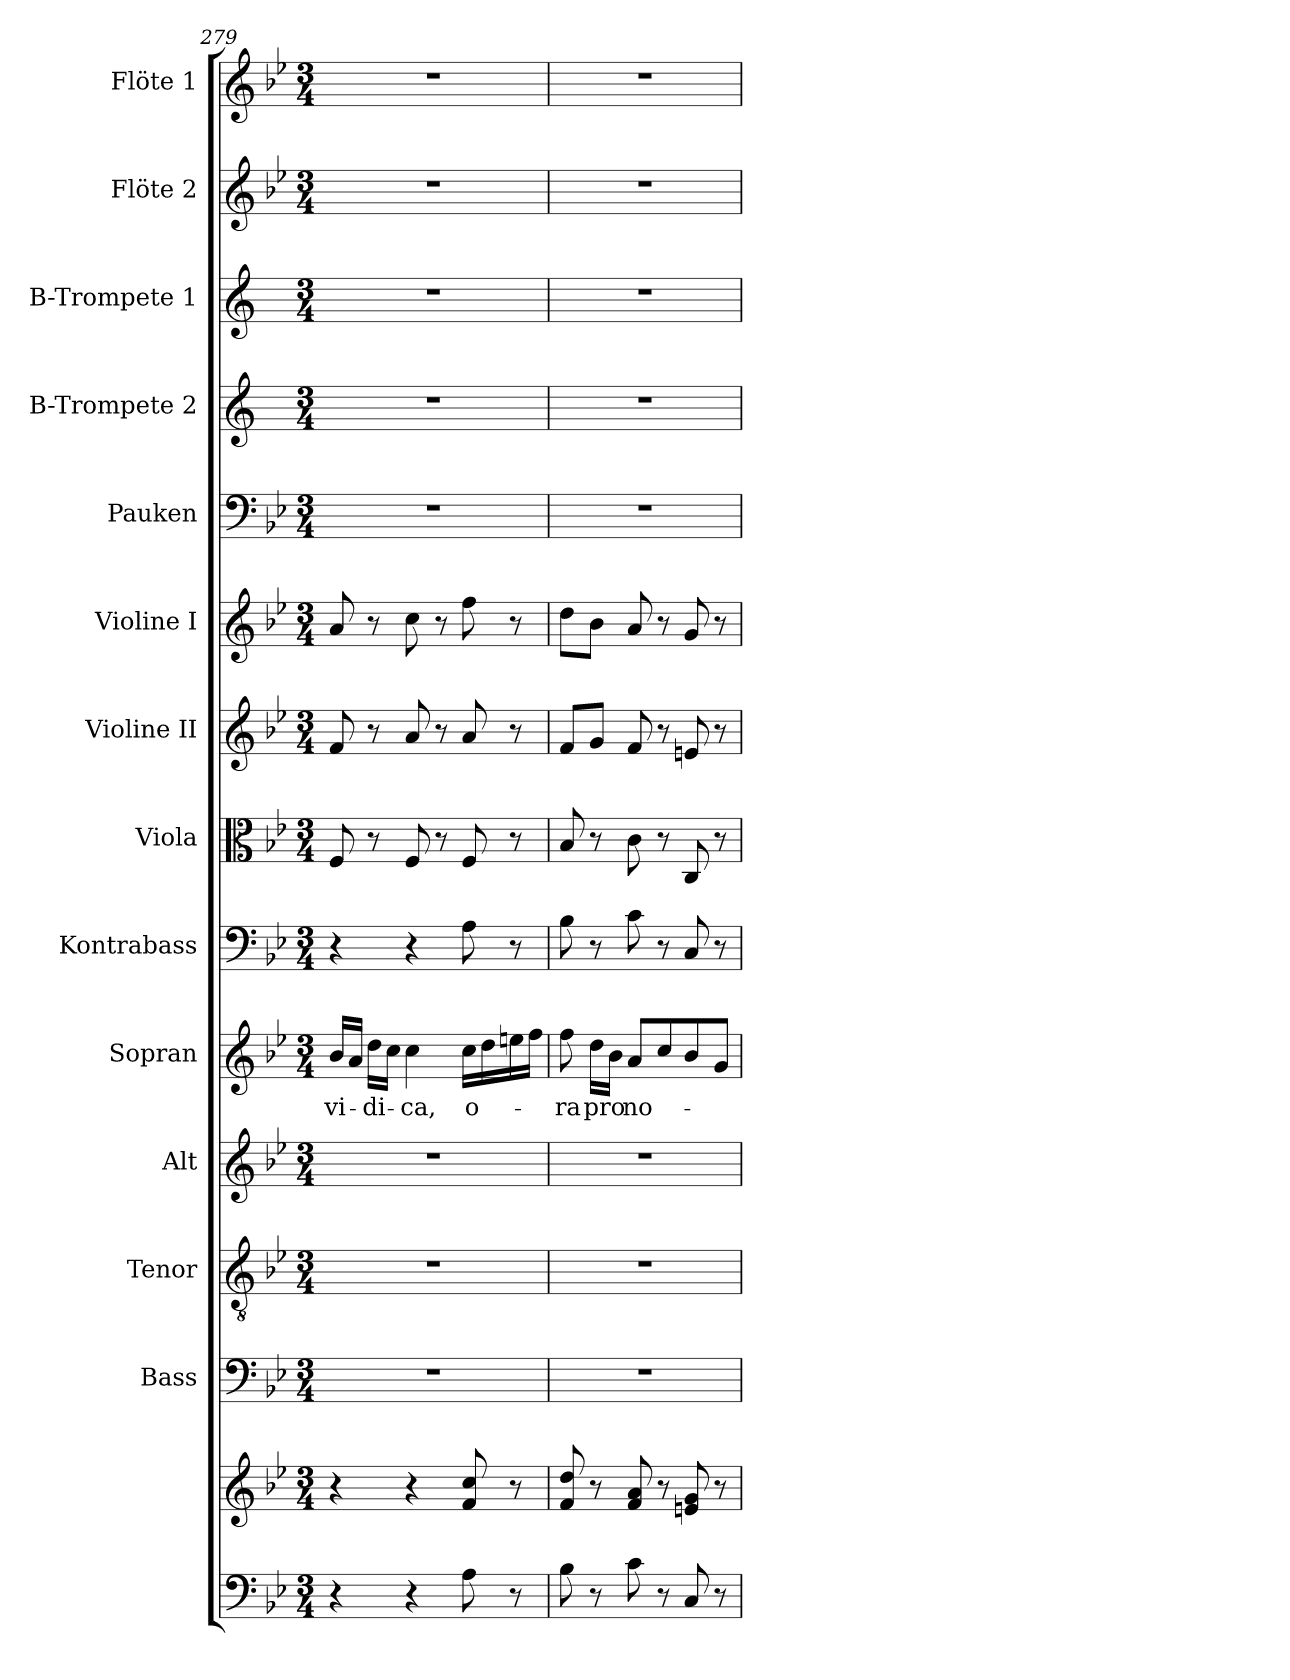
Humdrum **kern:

**kern	**kern	**kern	**kern	**kern	**kern	**text	**kern	**kern	**kern	**kern	**kern	**kern	**kern	**kern	**kern
*part14	*part14	*part13	*part12	*part11	*part10	*part10	*part9	*part8	*part7	*part6	*part5	*part4	*part3	*part2	*part1
*staff15	*staff14	*staff13	*staff12	*staff11	*staff10	*staff10	*staff9	*staff8	*staff7	*staff6	*staff5	*staff4	*staff3	*staff2	*staff1
*	*	*I"Bass	*I"Tenor	*I"Alt	*I"Sopran	*	*I"Kontrabass	*I"Viola	*I"Violine II	*I"Violine I	*I"Pauken	*I"B-Trompete 2	*I"B-Trompete 1	*I"Flöte 2	*I"Flöte 1
*	*	*I'B.	*I'T.	*I'A.	*I'S.	*	*I'Kb.	*I'Vla.	*I'Vl. II	*I'Vl. I	*I'Pk.	*I'B Trp. 2	*I'B Trp. 1	*I'Fl. 2	*I'Fl. 1
*clefF4	*clefG2	*clefF4	*clefGv2	*clefG2	*clefG2	*	*clefF4	*clefC3	*clefG2	*clefG2	*clefF4	*clefG2	*clefG2	*clefG2	*clefG2
*	*	*	*	*	*	*	*ITrd7c12	*	*	*	*	*ITrd1c2	*ITrd1c2	*	*
*k[b-e-]	*k[b-e-]	*k[b-e-]	*k[b-e-]	*k[b-e-]	*k[b-e-]	*	*k[b-e-]	*k[b-e-]	*k[b-e-]	*k[b-e-]	*k[b-e-]	*k[b-e-]	*k[b-e-]	*k[b-e-]	*k[b-e-]
*B-:	*B-:	*B-:	*B-:	*B-:	*B-:	*	*B-:	*B-:	*B-:	*B-:	*B-:	*B-:	*B-:	*B-:	*B-:
*M3/4	*M3/4	*M3/4	*M3/4	*M3/4	*M3/4	*	*M3/4	*M3/4	*M3/4	*M3/4	*M3/4	*M3/4	*M3/4	*M3/4	*M3/4
=279	=279	=279	=279	=279	=279	=279	=279	=279	=279	=279	=279	=279	=279	=279	=279
!	!	!	!	!	!	!LO:LY:b	!	!	!	!	!	!	!	!	!
4r	4r	2.r	2.r	2.r	16b-/LL	-vi-	4r	8F/	8f/	8a/	2.r	2.r	2.r	2.r	2.r
.	.	.	.	.	16a/JJ	.	.	.	.	.	.	.	.	.	.
!	!	!	!	!	!	!LO:LY:b	!	!	!	!	!	!	!	!	!
.	.	.	.	.	16dd\LL	-di-	.	8r	8r	8r	.	.	.	.	.
.	.	.	.	.	16cc\JJ	.	.	.	.	.	.	.	.	.	.
!	!	!	!	!	!	!LO:LY:b	!	!	!	!	!	!	!	!	!
4r	4r	.	.	.	4cc\	-ca,	4r	8F/	8a/	8cc\	.	.	.	.	.
.	.	.	.	.	.	.	.	8r	8r	8r	.	.	.	.	.
!	!	!	!	!	!	!LO:LY:b	!	!	!	!	!	!	!	!	!
8A\	8f/ 8cc/	.	.	.	16cc\LL	o-	8AA\	8F/	8a/	8ff\	.	.	.	.	.
.	.	.	.	.	16dd\	.	.	.	.	.	.	.	.	.	.
8r	8r	.	.	.	16een\	.	8r	8r	8r	8r	.	.	.	.	.
.	.	.	.	.	16ff\JJ	.	.	.	.	.	.	.	.	.	.
=280	=280	=280	=280	=280	=280	=280	=280	=280	=280	=280	=280	=280	=280	=280	=280
!	!	!	!	!	!	!LO:LY:b	!	!	!	!	!	!	!	!	!
8B-\	8f/ 8dd/	2.r	2.r	2.r	8ff\	-ra	8BB-\	8B-/	8f/L	8dd\L	2.r	2.r	2.r	2.r	2.r
!	!	!	!	!	!	!LO:LY:b	!	!	!	!	!	!	!	!	!
8r	8r	.	.	.	16dd\LL	pro	8r	8r	8g/J	8b-\J	.	.	.	.	.
.	.	.	.	.	16b-\JJ	.	.	.	.	.	.	.	.	.	.
!	!	!	!	!	!	!LO:LY:b	!	!	!	!	!	!	!	!	!
8c\	8f/ 8a/	.	.	.	8a/L	no-	8C\	8c\	8f/	8a/	.	.	.	.	.
8r	8r	.	.	.	8cc/	.	8r	8r	8r	8r	.	.	.	.	.
8C/	8en/ 8g/	.	.	.	8b-/	.	8CC/	8C/	8en/	8g/	.	.	.	.	.
8r	8r	.	.	.	8g/J	.	8r	8r	8r	8r	.	.	.	.	.
=	=	=	=	=	=	=	=	=	=	=	=	=	=	=	=
*-	*-	*-	*-	*-	*-	*-	*-	*-	*-	*-	*-	*-	*-	*-	*-
